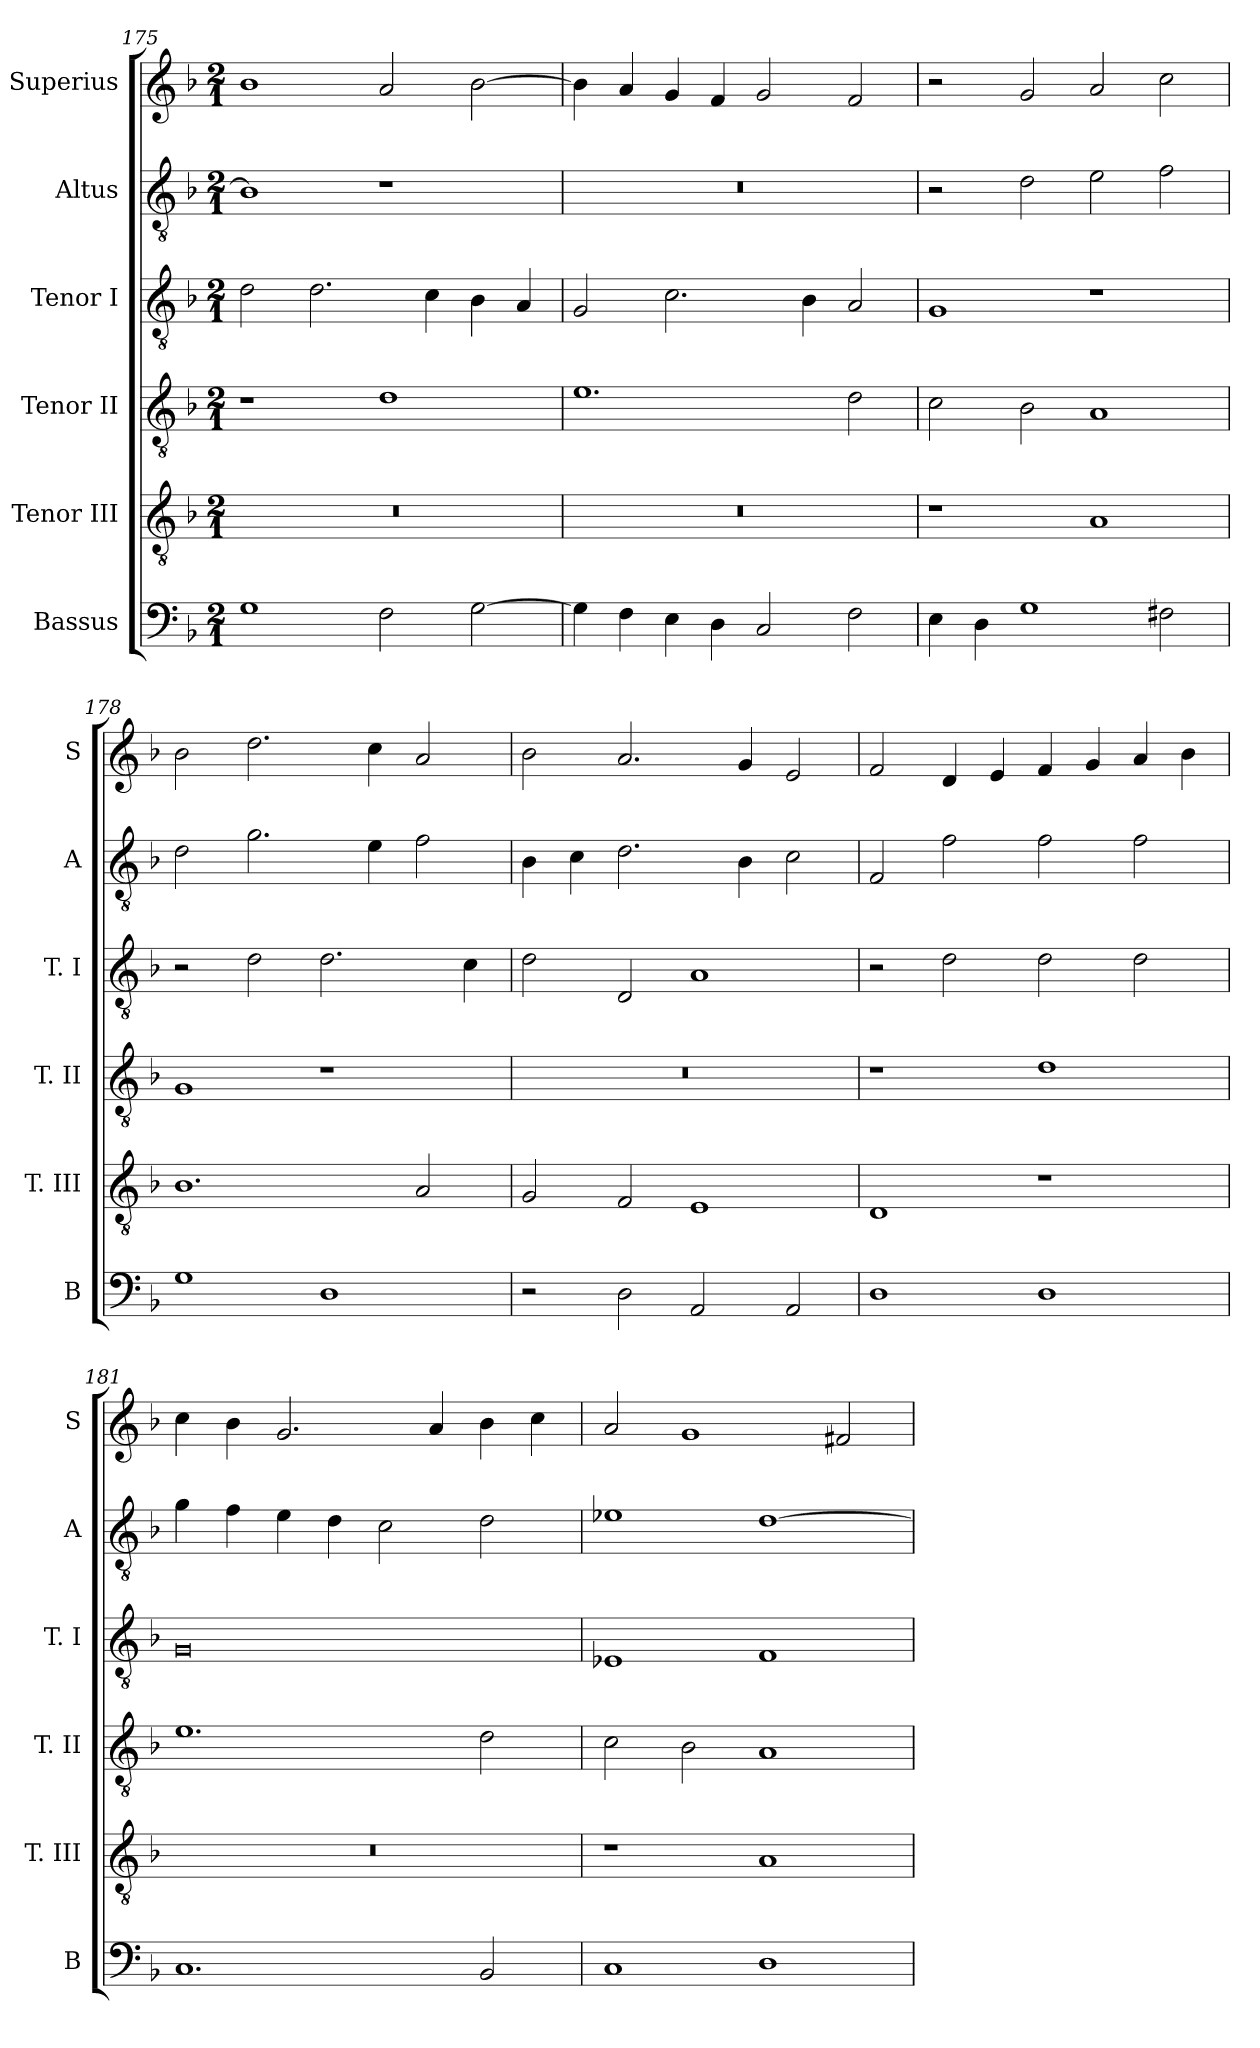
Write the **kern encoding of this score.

**kern	**kern	**kern	**kern	**kern	**kern
*part6	*part5	*part4	*part3	*part2	*part1
*staff6	*staff5	*staff4	*staff3	*staff2	*staff1
*I"Bassus	*I"Tenor III	*I"Tenor II	*I"Tenor I	*I"Altus	*I"Superius
*I'B	*I'T. III	*I'T. II	*I'T. I	*I'A	*I'S
*clefF4	*clefGv2	*clefGv2	*clefGv2	*clefGv2	*clefG2
*k[b-]	*k[b-]	*k[b-]	*k[b-]	*k[b-]	*k[b-]
*F:	*F:	*F:	*F:	*F:	*F:
*M2/1	*M2/1	*M2/1	*M2/1	*M2/1	*M2/1
=175	=175	=175	=175	=175	=175
1G	0r	1r	2d	1B-]	1b-
.	.	.	2.d	.	.
2F	.	1d	.	1r	2a
.	.	.	4c	.	.
[2G	.	.	4B-	.	[2b-
.	.	.	4A	.	.
=176	=176	=176	=176	=176	=176
4G]	0r	1.e	2G	0r	4b-]
4F	.	.	.	.	4a
4E	.	.	2.c	.	4g
4D	.	.	.	.	4f
2C	.	.	.	.	2g
.	.	.	4B-	.	.
2F	.	2d	2A	.	2f
=177	=177	=177	=177	=177	=177
4E	1r	2c	1G	2r	2r
4D	.	.	.	.	.
1G	.	2B-	.	2d	2g
.	1A	1A	1r	2e	2a
2F#X	.	.	.	2f	2cc
=178	=178	=178	=178	=178	=178
1G	1.B-	1G	2r	2d	2b-
.	.	.	2d	2.g	2.dd
1D	.	1r	2.d	.	.
.	.	.	.	4e	4cc
.	2A	.	.	2f	2a
.	.	.	4c	.	.
=179	=179	=179	=179	=179	=179
2r	2G	0r	2d	4B-	2b-
.	.	.	.	4c	.
2D	2F	.	2D	2.d	2.a
2AA	1E	.	1A	.	.
.	.	.	.	4B-	4g
2AA	.	.	.	2c	2e
=180	=180	=180	=180	=180	=180
1D	1D	1r	2r	2F	2f
.	.	.	2d	2f	4d
.	.	.	.	.	4e
1D	1r	1d	2d	2f	4f
.	.	.	.	.	4g
.	.	.	2d	2f	4a
.	.	.	.	.	4b-
=181	=181	=181	=181	=181	=181
1.C	0r	1.e	0G	4g	4cc
.	.	.	.	4f	4b-
.	.	.	.	4e	2.g
.	.	.	.	4d	.
.	.	.	.	2c	.
.	.	.	.	.	4a
2BB-	.	2d	.	2d	4b-
.	.	.	.	.	4cc
=182	=182	=182	=182	=182	=182
1C	1r	2c	1E-X	1e-X	2a
.	.	2B-	.	.	1g
1D	1A	1A	1F	[1d	.
.	.	.	.	.	2f#X
=	=	=	=	=	=
*-	*-	*-	*-	*-	*-
